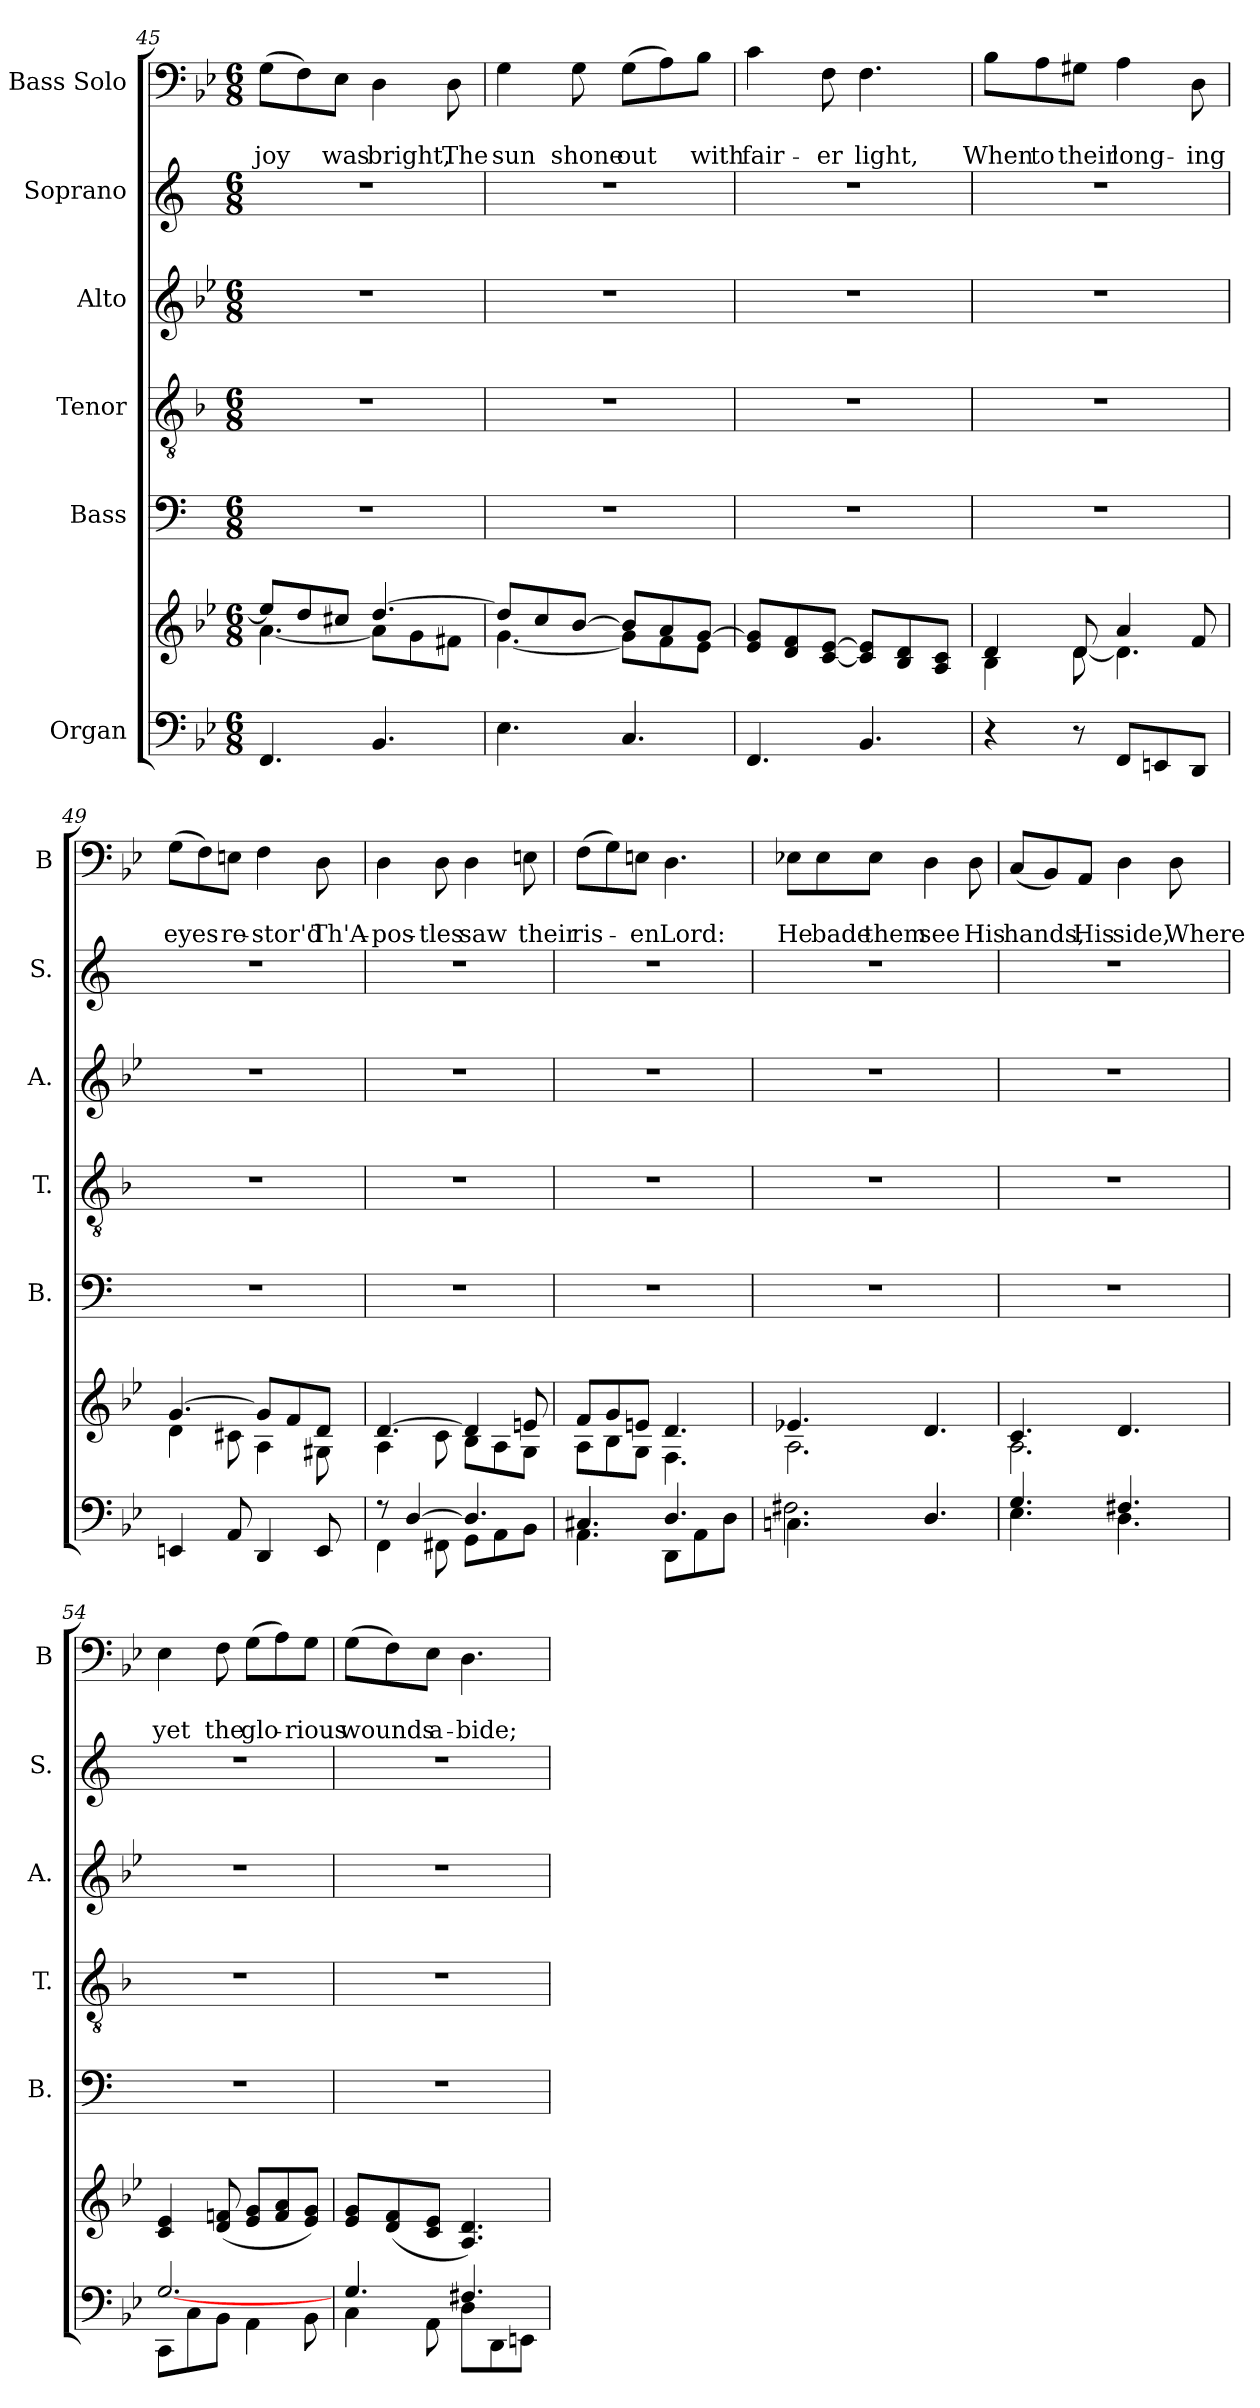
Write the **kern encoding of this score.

**kern	**kern	**kern	**kern	**kern	**kern	**kern	**text	**text
*part6	*part6	*part5	*part4	*part3	*part2	*part1	*part1	*part1
*staff7	*staff6	*staff5	*staff4	*staff3	*staff2	*staff1	*staff1	*staff1
*I"Organ	*	*I"Bass	*I"Tenor	*I"Alto	*I"Soprano	*I"Bass Solo	*	*
*	*	*I'B.	*I'T.	*I'A.	*I'S.	*I'B	*	*
*clefF4	*clefG2	*clefF4	*clefGv2	*clefG2	*clefG2	*clefF4	*	*
*	*	*ITrd1c2	*ITrd4c7	*	*ITrd1c2	*	*	*
*k[b-e-]	*k[b-e-]	*k[b-e-]	*k[b-e-]	*k[b-e-]	*k[b-e-]	*k[b-e-]	*	*
*B-:	*B-:	*B-:	*B-:	*B-:	*B-:	*B-:	*	*
*M6/8	*M6/8	*M6/8	*M6/8	*M6/8	*M6/8	*M6/8	*	*
=45	=45	=45	=45	=45	=45	=45	=45	=45
*	*^	*	*	*	*	*	*	*
4.FF/	8ee-/L]	[<4.a\	2.r	2.r	2.r	2.r	(8G\L	.	joy
.	8dd/	.	.	.	.	.	8F\)	.	.
.	8cc#X/J	.	.	.	.	.	8E-\J	.	was
4.BB-/	[>4.dd/	8a\L]	.	.	.	.	4D\	.	bright,
.	.	8g\	.	.	.	.	.	.	.
.	.	8f#X\J	.	.	.	.	8D\	.	The
!!LO:LB:g=z
=46	=46	=46	=46	=46	=46	=46	=46	=46	=46
4.E-\	8dd/L]	[<4.g\	2.r	2.r	2.r	2.r	4G\	.	sun
.	8cc/	.	.	.	.	.	.	.	.
.	[>8b-/J	.	.	.	.	.	8G\	.	shone
4.C/	8b-/L]	8g\L]	.	.	.	.	(8G\L	.	out
.	8a/	8f\	.	.	.	.	8A\)	.	.
.	[>8g/J	8e-\J	.	.	.	.	8B-\J	.	with
*	*v	*v	*	*	*	*	*	*	*
=47	=47	=47	=47	=47	=47	=47	=47	=47
4.FF/	8e-/ 8g/]L	2.r	2.r	2.r	2.r	4c\	.	fair-
.	8d/ 8f/	.	.	.	.	.	.	.
.	[<8c/ [>8e-/J	.	.	.	.	8F\	.	-er
4.BB-/	8c/] 8e-/]L	.	.	.	.	4.F\	.	light,
.	8B-/ 8d/	.	.	.	.	.	.	.
.	8A/ 8c/J	.	.	.	.	.	.	.
=48	=48	=48	=48	=48	=48	=48	=48	=48
*	*^	*	*	*	*	*	*	*
4r	4d/	4B-\	2.r	2.r	2.r	2.r	8B-\L	.	When
.	.	.	.	.	.	.	8A\	.	to
8r	8d/	[<8d\	.	.	.	.	8G#X\J	.	their
8FF/L	4a/	4.d\]	.	.	.	.	4A\	.	long-
8EEn/	.	.	.	.	.	.	.	.	.
8DD/J	8f/	.	.	.	.	.	8D\	.	-ing
!!LO:LB:g=z
=49	=49	=49	=49	=49	=49	=49	=49	=49	=49
4EEn/	[>4.g/	4d\	2.r	2.r	2.r	2.r	(8G\L	.	eyes
.	.	.	.	.	.	.	8F\)	.	.
8AA/	.	8c#X\	.	.	.	.	8En\J	.	re-
4DD/	8g/L]	4A\	.	.	.	.	4F\	.	-stor'd
.	8f/	.	.	.	.	.	.	.	.
8EE/	8d/J	8G#X\	.	.	.	.	8D\	.	Th'A-
=50	=50	=50	=50	=50	=50	=50	=50	=50	=50
*^	*	*	*	*	*	*	*	*	*
8rF	4FF\	[>4.d/	4A\	2.r	2.r	2.r	2.r	4D\	.	-pos-
[>4D/	.	.	.	.	.	.	.	.	.	.
.	8FF#X\	.	8c\	.	.	.	.	8D\	.	-tles
4.D/]	8GG\L	4d/]	8B-\L	.	.	.	.	4D\	.	saw
.	8AA\	.	8A\	.	.	.	.	.	.	.
.	8BB-\J	8en/	8G\J	.	.	.	.	8En\	.	their
=51	=51	=51	=51	=51	=51	=51	=51	=51	=51	=51
4.C#X/	4.AA\	8f/L	8A\L	2.r	2.r	2.r	2.r	(8F\L	.	ris-
.	.	8g/	8B-\	.	.	.	.	8G\)	.	.
.	.	8en/J	8G\J	.	.	.	.	8En\J	.	-en
8DD\L	4.D/	4.d/	4.F\	.	.	.	.	4.D\	.	Lord:
8AA\	.	.	.	.	.	.	.	.	.	.
8D\J	.	.	.	.	.	.	.	.	.	.
=52	=52	=52	=52	=52	=52	=52	=52	=52	=52	=52
4.Cn\	2.F#X\	4.e-X/	2.A\	2.r	2.r	2.r	2.r	8E-X\L	.	He
.	.	.	.	.	.	.	.	8E-\	.	bade
.	.	.	.	.	.	.	.	8E-\J	.	them
4.D/	.	4.d/	.	.	.	.	.	4D\	.	see
.	.	.	.	.	.	.	.	8D\	.	His
!!LO:PB:g=z
=53	=53	=53	=53	=53	=53	=53	=53	=53	=53	=53
4.G/	4.E-\	4.c/	2.A\	2.r	2.r	2.r	2.r	(8C/L	.	hands,
.	.	.	.	.	.	.	.	8BB-/)	.	.
.	.	.	.	.	.	.	.	8AA/J	.	His
4.F#X/	4.D\	4.d/	.	.	.	.	.	4D\	.	side,
.	.	.	.	.	.	.	.	8D\	.	Where
*	*	*v	*v	*	*	*	*	*	*	*
=54	=54	=54	=54	=54	=54	=54	=54	=54	=54
8CC\L	[>2.G/	4c/ 4e-/	2.r	2.r	2.r	2.r	4E-\	.	yet
8C\	.	.	.	.	.	.	.	.	.
8BB-\J	.	(8d/ 8fn/	.	.	.	.	8F\	.	the
4AA\	.	8e-/ 8g/L	.	.	.	.	(8G\L	.	glo-
.	.	8f/ 8a/	.	.	.	.	8A\)	.	.
8BB-\	.	8e-/ 8g/J)	.	.	.	.	8G\J	.	-rious
=55	=55	=55	=55	=55	=55	=55	=55	=55	=55
4.G/	4C\	8e-/ 8g/L	2.r	2.r	2.r	2.r	(8G\L	.	wounds
.	.	(8d/ 8f/	.	.	.	.	8F\)	.	.
.	8AA\	8c/ 8e-/J	.	.	.	.	8E-\J	.	a-
4.F#X/	8D\L	4.A/ 4.d/)	.	.	.	.	4.D\	.	-bide;
.	8DD\	.	.	.	.	.	.	.	.
.	8EEn\J	.	.	.	.	.	.	.	.
*v	*v	*	*	*	*	*	*	*	*
=	=	=	=	=	=	=	=	=
*-	*-	*-	*-	*-	*-	*-	*-	*-
